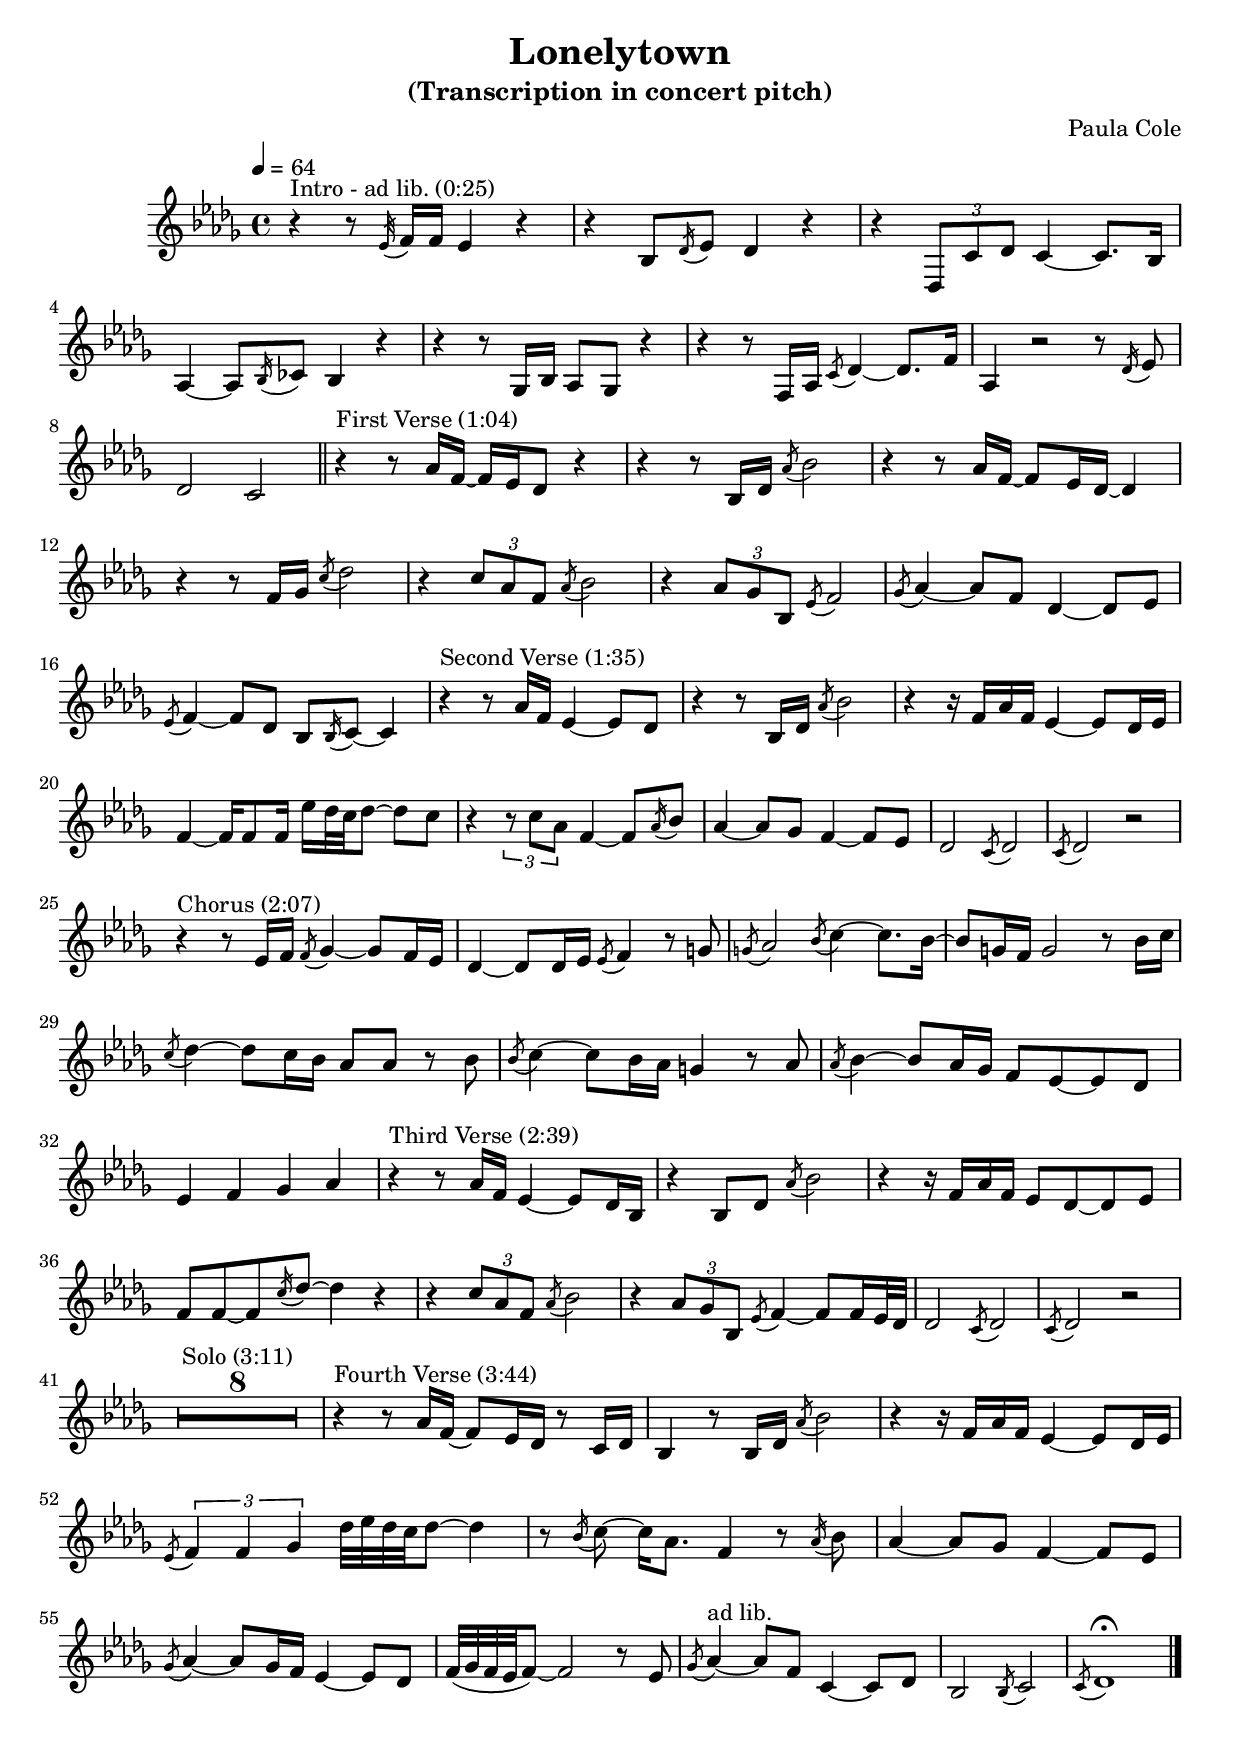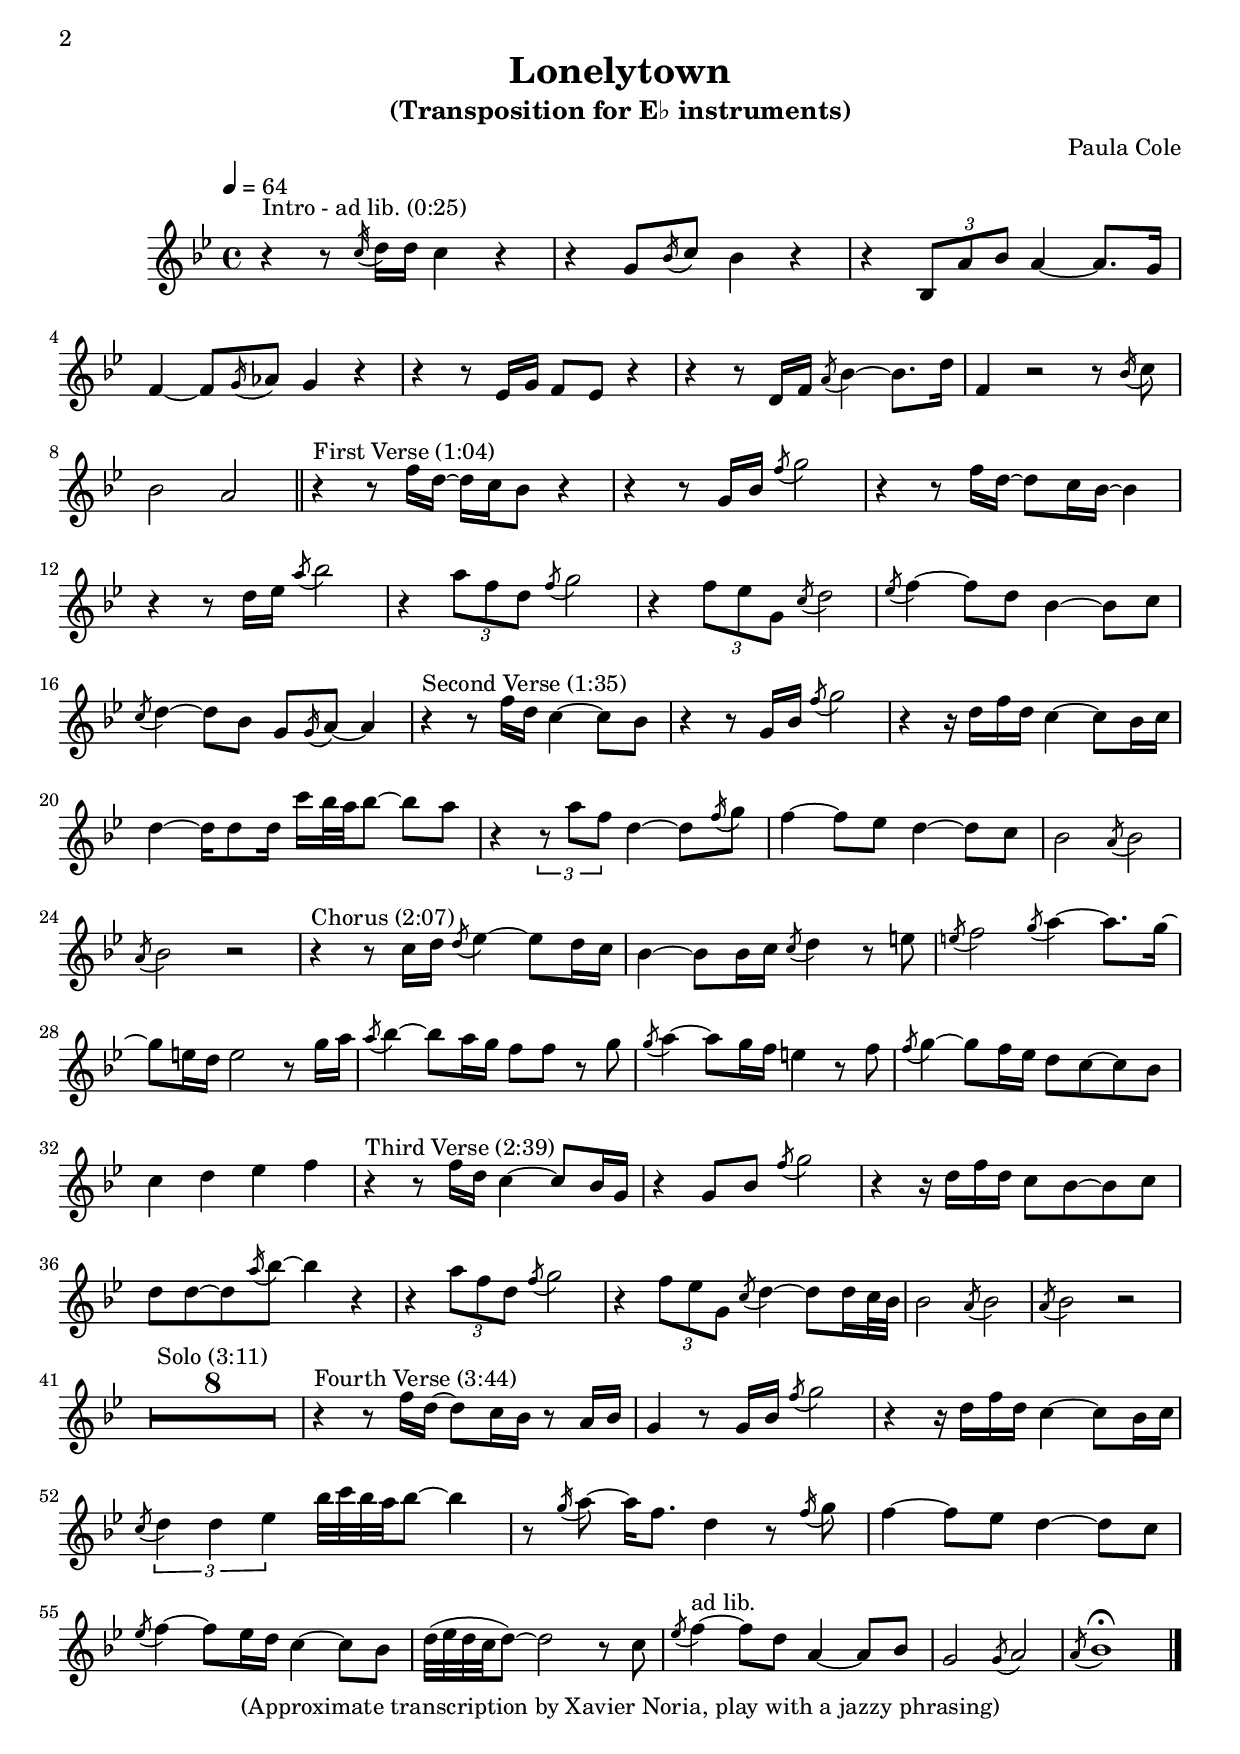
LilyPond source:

\version "2.16.1"

\include "english.ly"

\header {
  title    = "Lonelytown"
  composer = "Paula Cole"
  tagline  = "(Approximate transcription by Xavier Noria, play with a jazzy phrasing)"
}

melody = \relative c' {
  \clef treble
  \key df \major
  \time 4/4
  \tempo 4 = 64

  \compressFullBarRests
  \override MultiMeasureRest #'expand-limit = #2
  
  r4^"Intro - ad lib. (0:25)" r8 \acciaccatura ef32 f16 f16 ef4 r4 |
  r4 bf8 \acciaccatura df16 ef8 df4 r4 |
  r4 \times 2/3 { df,8 c'8 df8 } c4 ~ c8. bf16 |
  af4 ~ af8 \acciaccatura bf16 cf8 bf4 r4 |
  r4 r8 gf16 bf16 af8 gf8 r4 |
  r4 r8 f16 af16 \acciaccatura c8 df4 ~ df8. f16 |
  af,4 r2 r8 \acciaccatura df16 ef8 |
  df2 c2 \bar "||" |

  r4^"First Verse (1:04)" r8 af'16 f16 ~ f16 ef16 df8 r4 |
  r4 r8 bf16 df16 \acciaccatura af'8 bf2 |
  r4 r8 af16 f16 ~ f8 ef16 df16 ~ df4 |
  r4 r8 f16 gf16 \acciaccatura c8 df2 |
  r4 \times 2/3 { c8 af8 f8 } \acciaccatura af8 bf2 |
  r4 \times 2/3 { af8 gf8 bf,8 } \acciaccatura ef8 f2 |
  \acciaccatura gf8 af4 ~ af8 f8 df4 ~ df8 ef8 |
  \acciaccatura ef8 f4 ~ f8 df8 bf8 \acciaccatura bf16 c8 ~ c4 |

  r4^"Second Verse (1:35)" r8 af'16 f16 ef4 ~ ef8 df8 |
  r4 r8 bf16 df16 \acciaccatura af'8 bf2 |
  r4 r16 f16 af16 f16 ef4 ~ ef8 df16 ef16 |
  f4 ~ f16 f8 f16 ef'16 df32 c32 df8 ~ df8 c8 |
  r4 \times 2/3 { r8 c8 af8 } f4 ~ f8 \acciaccatura af16 bf8 |
  af4 ~ af8 gf8 f4 ~ f8 ef8 |
  df2 \acciaccatura c8 df2 |
  \acciaccatura c8 df2 r2 |

  r4^"Chorus (2:07)" r8 ef16 f16 \acciaccatura f8 gf4 ~ gf8 f16 ef16 |
  df4 ~ df8 df16 ef16 \acciaccatura ef8 f4 r8 g8 |
  \acciaccatura g8 af2 \acciaccatura bf8 c4 ~ c8. bf16 ~ |
  bf8 g16 f16 g2 r8 bf16 c16 |
  \acciaccatura c8 df4 ~ df8 c16 bf16 af8 af8 r8 bf8 |
  \acciaccatura bf8 c4 ~ c8 bf16 af16 g4 r8 af8 |
  \acciaccatura af8 bf4 ~ bf8 af16 gf16 f8 ef8 ~ ef8 df8 |
  ef4 f4 gf4 af4 |

  r4^"Third Verse (2:39)" r8 af16 f16 ef4 ~ ef8 df16 bf16 |
  r4 bf8 df8 \acciaccatura af'8 bf2 |
  r4 r16 f16 af16 f16 ef8 df8 ~ df8 ef8 |
  f8 f8 ~ f8 \acciaccatura c'16 df8 ~ df4 r4 |
  r4 \times 2/3 { c8 af8 f8 } \acciaccatura af8 bf2 |
  r4 \times 2/3 { af8 gf8 bf,8 } \acciaccatura ef8 f4 ~ f8 f16 ef32 df32 |
  df2 \acciaccatura c8 df2 |
  \acciaccatura c8 df2 r2 |

  R1*8^"Solo (3:11)" |

  r4^"Fourth Verse (3:44)" r8 af'16 f16 ~ f8 ef16 df16 r8 c16 df16 |
  bf4 r8 bf16 df16 \acciaccatura af'8 bf2 |
  r4 r16 f16 af16 f16 ef4 ~ ef8 df16 ef16 |
  \acciaccatura ef8 \times 2/3 { f4 f4 gf4 } df'32 ef32 df32 c32 df8 ~ df4 |
  r8 \acciaccatura bf16 c8 ~ c16 af8. f4 r8 \acciaccatura af16 bf8 |
  af4 ~ af8 gf8 f4 ~ f8 ef8 |
  \acciaccatura gf8 af4 ~ af8 gf16 f16 ef4 ~ ef8 df8 |
  f32( gf32 f32 ef32 f8) ~ f2 r8 ef8 |
  \acciaccatura gf8 af4^"ad lib." ~ af8 f8 c4 ~ c8 df8 |
  bf2 \acciaccatura bf8 c2 |
  \acciaccatura c8 df1^\fermata \bar "|."
}

\bookpart {
  \header {
    subtitle = "(Transcription in concert pitch)"
  }

  \score {
    { \melody }
  }
}

\bookpart {
  \header {
    subtitle = "(Transposition for E♭ instruments)"
  }

  \score {
    { \transpose ef c' \melody }
  }
}
